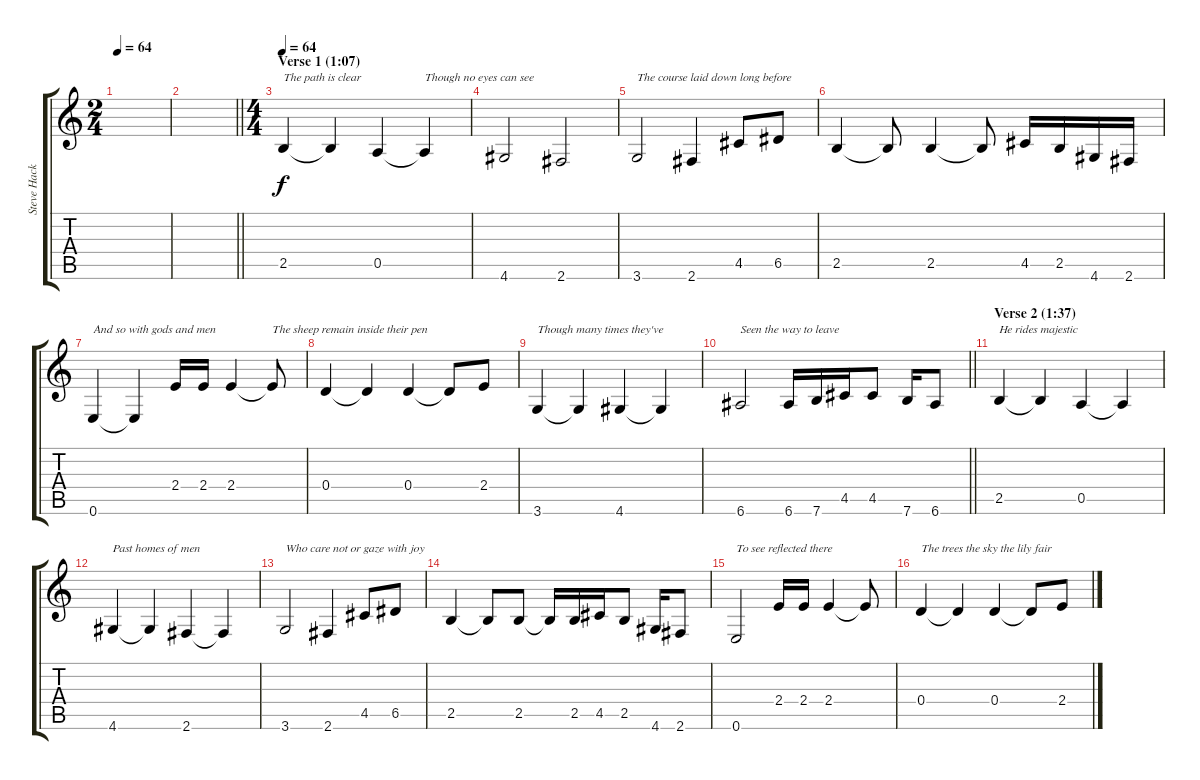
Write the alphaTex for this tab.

\track ("Steve Hackett (electric guitar)" "Steve Hack") {instrument overdrivenguitar}
\staff {score tabs}
\tuning (E4 B3 G3 D3 A2 E2) {hide}
\ts (2 4)
\tempo 64
\clef g2
\ks c
|
\barLineRight lightlight
|
\ts (4 4)
\section ("" "Verse 1 (1:07)")
\tempo 64
2.5.4{txt "The path is clear"} 2.5{t}.4 0.5.4 0.5{t}.4{txt "Though no eyes can see"} |
4.6.2 2.6.2 |
3.6.2{txt "The course laid down long before"} 2.6.4 4.5.8 6.5.8 |
2.5.4 2.5{t}.8 2.5.4 2.5{t}.8 4.5.16 2.5.16 4.6.16 2.6.16 |
0.6.4{txt "And so with gods and men"} 0.6{t}.4 2.4.16 2.4.16 2.4.4 2.4{t}.8{txt "The sheep remain inside their pen"} |
0.4.4 0.4{t}.4 0.4.4 0.4{t}.8 2.4.8 |
3.6.4{txt "Though many times they've"} 3.6{t}.4 4.6.4 4.6{t}.4 |
\barLineRight lightlight
6.6.2{txt "Seen the way to leave"} 6.6.16 7.6.16 4.5.16 4.5.8 7.6.16 6.6.8 |
\section ("" "Verse 2 (1:37)")
2.5.4{txt "He rides majestic"} 2.5{t}.4 0.5.4 0.5{t}.4 |
4.6.4{txt "Past homes of men"} 4.6{t}.4 2.6.4 2.6{t}.4 |
3.6.2{txt "Who care not or gaze with joy"} 2.6.4 4.5.8 6.5.8 |
2.5.4 2.5{t}.8 2.5.8 2.5{t}.16 2.5.16 4.5.16 2.5.8 4.6.16 2.6.8 |
0.6.2{txt "To see reflected there"} 2.4.16 2.4.16 2.4.4 2.4{t}.8 |
0.4.4{txt "The trees the sky the lily fair"} 0.4{t}.4 0.4.4 0.4{t}.8 2.4.8
